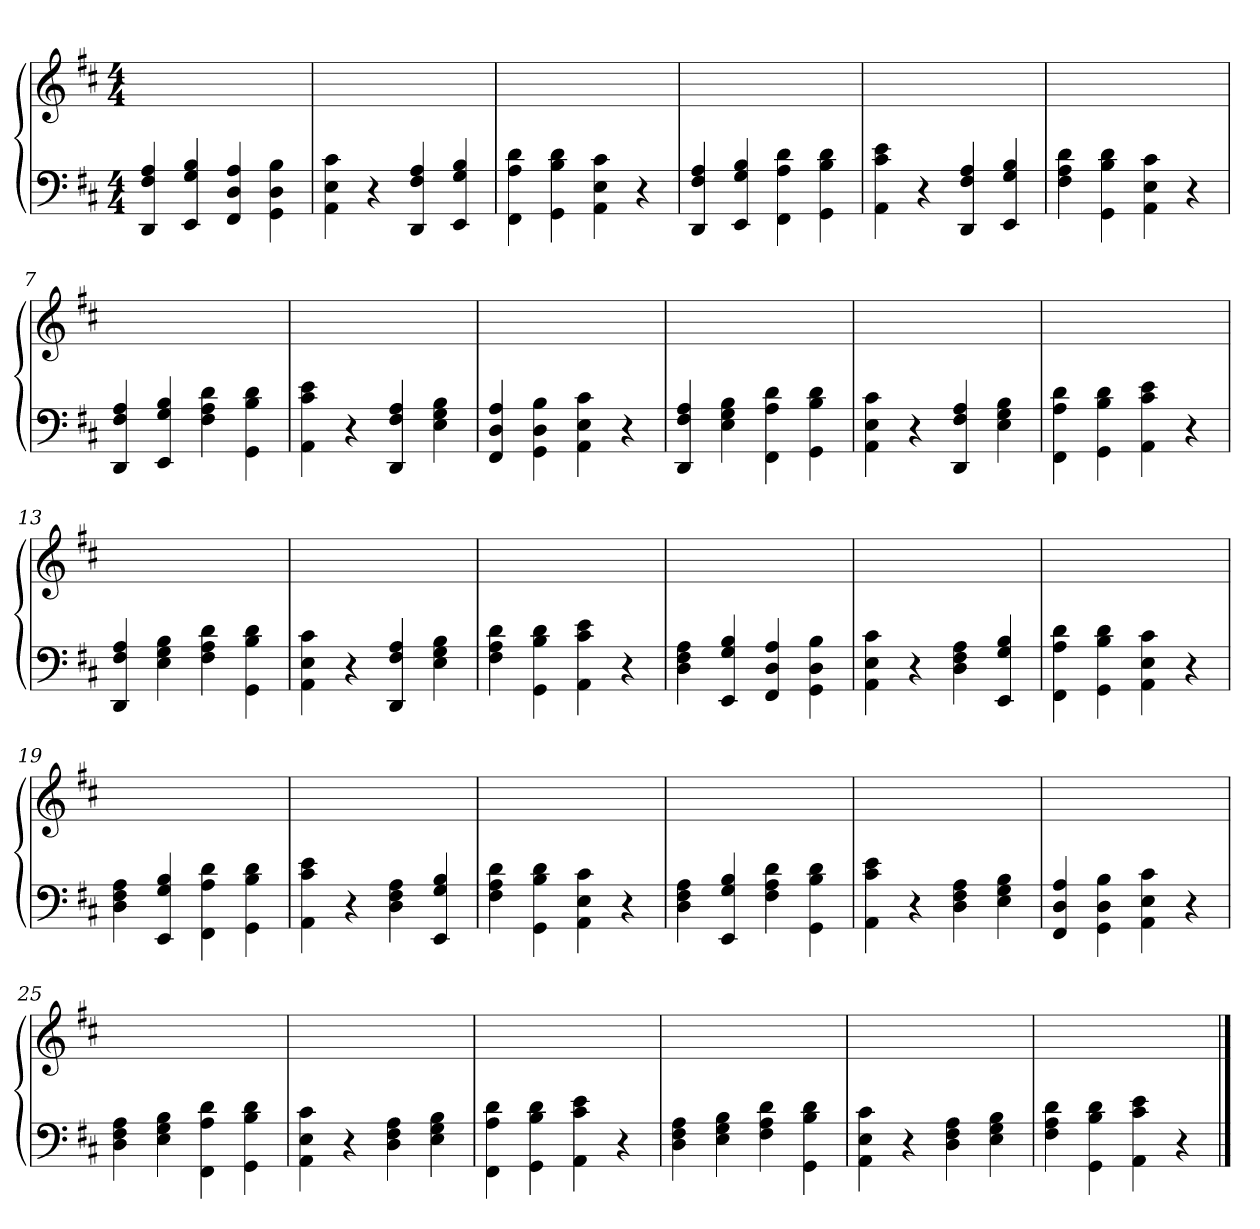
**kern	**kern
*part2	*part1
*staff2	*staff1
*clefF4	*clefG2
*k[f#c#]	*k[f#c#]
*D:	*D:
*M4/4	*M4/4
*MM60	*MM60
=1	=1
4DD 4F# 4A	1ryy
4EE 4G 4B	.
4FF# 4D 4A	.
4GG 4D 4B	.
=2	=2
4AA 4E 4c#	1ryy
4r	.
4DD 4F# 4A	.
4EE 4G 4B	.
=3	=3
4FF# 4A 4d	1ryy
4GG 4B 4d	.
4AA 4E 4c#	.
4r	.
=4	=4
4DD 4F# 4A	1ryy
4EE 4G 4B	.
4FF# 4A 4d	.
4GG 4B 4d	.
=5	=5
4AA 4c# 4e	1ryy
4r	.
4DD 4F# 4A	.
4EE 4G 4B	.
=6	=6
4F# 4A 4d	1ryy
4GG 4B 4d	.
4AA 4E 4c#	.
4r	.
=7	=7
4DD 4F# 4A	1ryy
4EE 4G 4B	.
4F# 4A 4d	.
4GG 4B 4d	.
=8	=8
4AA 4c# 4e	1ryy
4r	.
4DD 4F# 4A	.
4E 4G 4B	.
=9	=9
4FF# 4D 4A	1ryy
4GG 4D 4B	.
4AA 4E 4c#	.
4r	.
=10	=10
4DD 4F# 4A	1ryy
4E 4G 4B	.
4FF# 4A 4d	.
4GG 4B 4d	.
=11	=11
4AA 4E 4c#	1ryy
4r	.
4DD 4F# 4A	.
4E 4G 4B	.
=12	=12
4FF# 4A 4d	1ryy
4GG 4B 4d	.
4AA 4c# 4e	.
4r	.
=13	=13
4DD 4F# 4A	1ryy
4E 4G 4B	.
4F# 4A 4d	.
4GG 4B 4d	.
=14	=14
4AA 4E 4c#	1ryy
4r	.
4DD 4F# 4A	.
4E 4G 4B	.
=15	=15
4F# 4A 4d	1ryy
4GG 4B 4d	.
4AA 4c# 4e	.
4r	.
=16	=16
4D 4F# 4A	1ryy
4EE 4G 4B	.
4FF# 4D 4A	.
4GG 4D 4B	.
=17	=17
4AA 4E 4c#	1ryy
4r	.
4D 4F# 4A	.
4EE 4G 4B	.
=18	=18
4FF# 4A 4d	1ryy
4GG 4B 4d	.
4AA 4E 4c#	.
4r	.
=19	=19
4D 4F# 4A	1ryy
4EE 4G 4B	.
4FF# 4A 4d	.
4GG 4B 4d	.
=20	=20
4AA 4c# 4e	1ryy
4r	.
4D 4F# 4A	.
4EE 4G 4B	.
=21	=21
4F# 4A 4d	1ryy
4GG 4B 4d	.
4AA 4E 4c#	.
4r	.
=22	=22
4D 4F# 4A	1ryy
4EE 4G 4B	.
4F# 4A 4d	.
4GG 4B 4d	.
=23	=23
4AA 4c# 4e	1ryy
4r	.
4D 4F# 4A	.
4E 4G 4B	.
=24	=24
4FF# 4D 4A	1ryy
4GG 4D 4B	.
4AA 4E 4c#	.
4r	.
=25	=25
4D 4F# 4A	1ryy
4E 4G 4B	.
4FF# 4A 4d	.
4GG 4B 4d	.
=26	=26
4AA 4E 4c#	1ryy
4r	.
4D 4F# 4A	.
4E 4G 4B	.
=27	=27
4FF# 4A 4d	1ryy
4GG 4B 4d	.
4AA 4c# 4e	.
4r	.
=28	=28
4D 4F# 4A	1ryy
4E 4G 4B	.
4F# 4A 4d	.
4GG 4B 4d	.
=29	=29
4AA 4E 4c#	1ryy
4r	.
4D 4F# 4A	.
4E 4G 4B	.
=30	=30
4F# 4A 4d	1ryy
4GG 4B 4d	.
4AA 4c# 4e	.
4r	.
==	==
*-	*-
